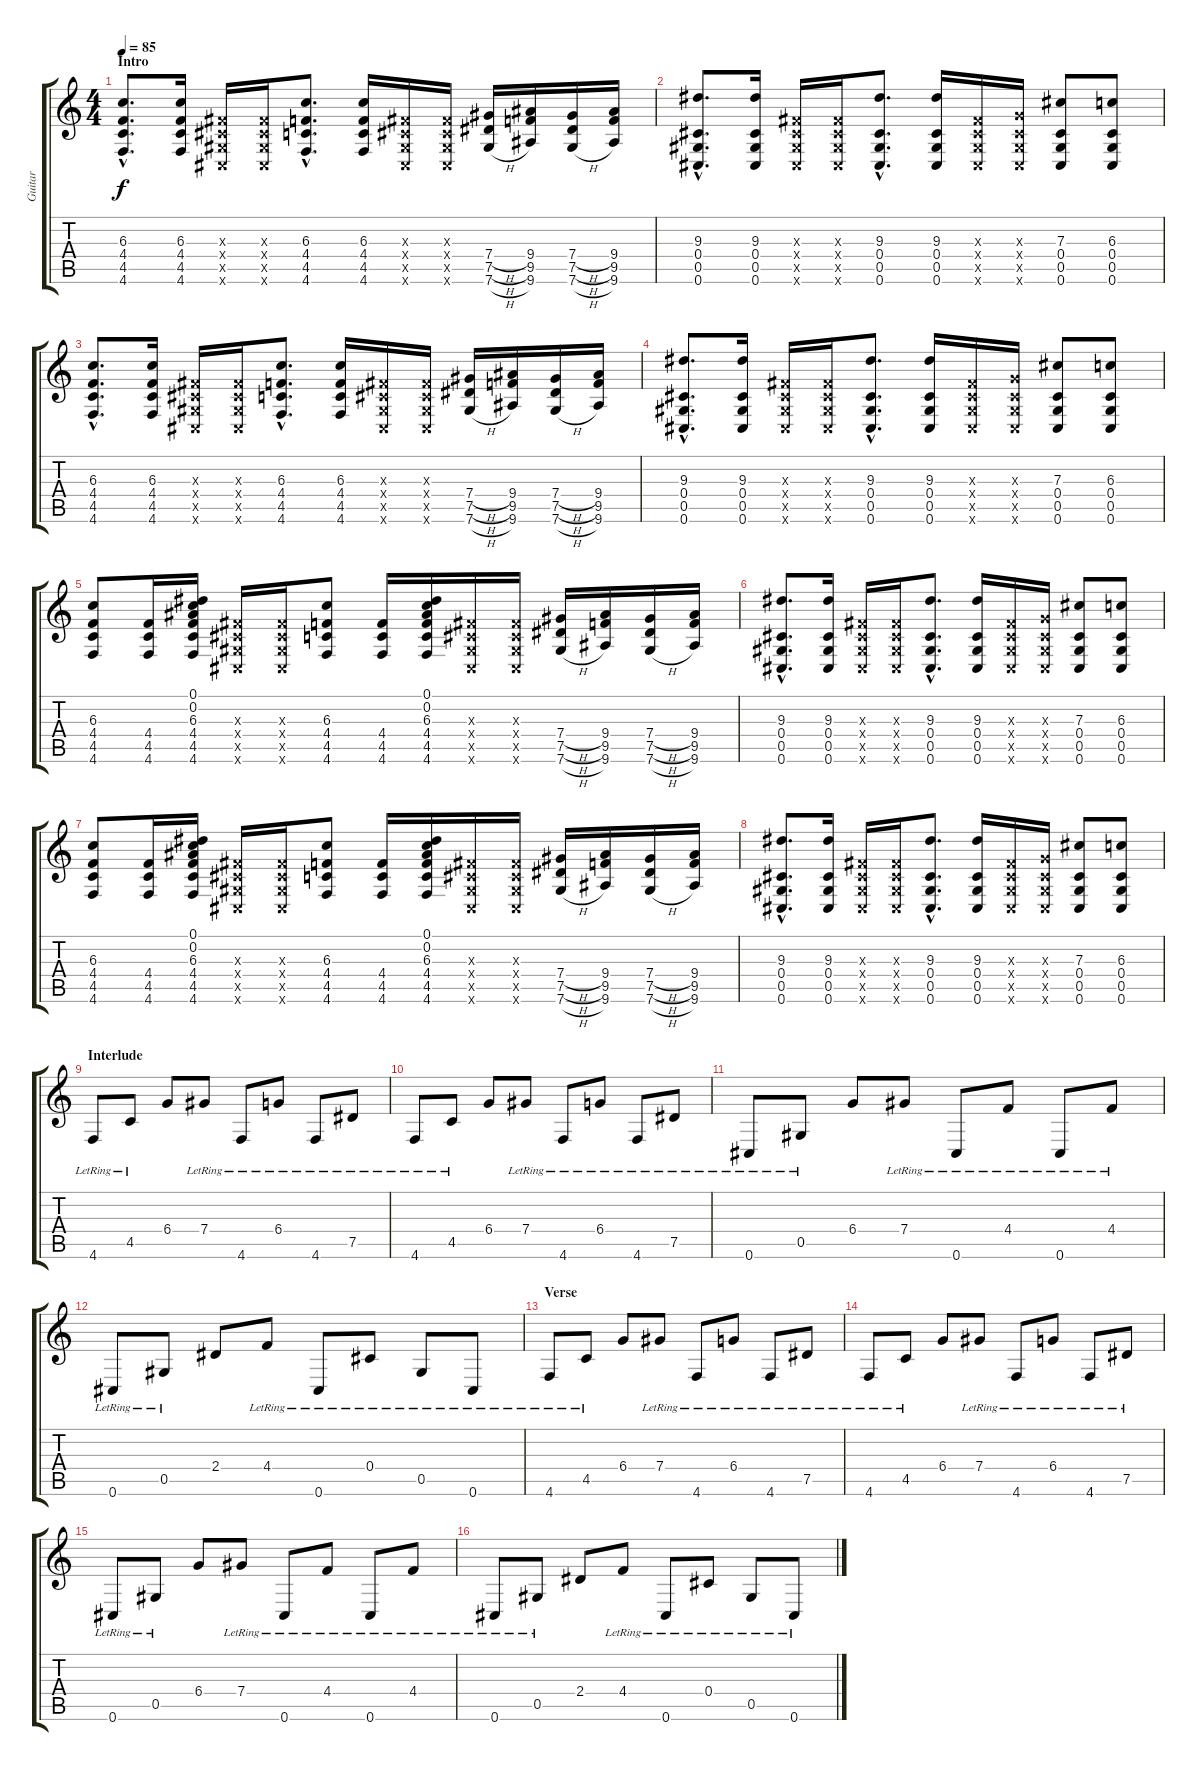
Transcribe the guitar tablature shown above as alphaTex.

\track ("Guitar" "Guitar") {instrument distortionguitar}
\staff {score tabs}
\tuning (Eb4 Bb3 Gb3 Db3 Ab2 Db2) {hide}
\ts (4 4)
\section ("" "Intro")
\tempo 85
\clef g2
\ks c
(6.3{hac} 4.4{hac} 4.5{hac} 4.6{hac}).8{d dy f instrument distortionguitar} (6.3 4.4 4.5 4.6).16 (0.3{x} 0.4{x} 0.5{x} 0.6{x}).16 (0.3{x} 0.4{x} 0.5{x} 0.6{x}).16 (6.3{hac} 4.4{hac} 4.5{hac} 4.6{hac}).8{d} (6.3 4.4 4.5 4.6).16 (0.3{x} 0.4{x} 0.5{x} 0.6{x}).16 (0.3{x} 0.4{x} 0.5{x} 0.6{x}).16 (7.4{h} 7.5{h} 7.6{h}).16 (9.4 9.5 9.6).16 (7.4{h} 7.5{h} 7.6{h}).16 (9.4 9.5 9.6).16 |
(9.3{hac} 0.4{hac} 0.5{hac} 0.6{hac}).8{d} (9.3 0.4 0.5 0.6).16 (0.3{x} 0.4{x} 0.5{x} 0.6{x}).16 (0.3{x} 0.4{x} 0.5{x} 0.6{x}).16 (9.3{hac} 0.4{hac} 0.5{hac} 0.6{hac}).8{d} (9.3 0.4 0.5 0.6).16 (0.3{x} 0.4{x} 0.5{x} 0.6{x}).16 (1.3{x} 0.4{x} 0.5{x} 0.6{x}).16 (7.3 0.4 0.5 0.6).8 (6.3 0.4 0.5 0.6).8 |
(6.3{hac} 4.4{hac} 4.5{hac} 4.6{hac}).8{d} (6.3 4.4 4.5 4.6).16 (0.3{x} 0.4{x} 0.5{x} 0.6{x}).16 (0.3{x} 0.4{x} 0.5{x} 0.6{x}).16 (6.3{hac} 4.4{hac} 4.5{hac} 4.6{hac}).8{d} (6.3 4.4 4.5 4.6).16 (0.3{x} 0.4{x} 0.5{x} 0.6{x}).16 (0.3{x} 0.4{x} 0.5{x} 0.6{x}).16 (7.4{h} 7.5{h} 7.6{h}).16 (9.4 9.5 9.6).16 (7.4{h} 7.5{h} 7.6{h}).16 (9.4 9.5 9.6).16 |
(9.3{hac} 0.4{hac} 0.5{hac} 0.6{hac}).8{d} (9.3 0.4 0.5 0.6).16 (0.3{x} 0.4{x} 0.5{x} 0.6{x}).16 (0.3{x} 0.4{x} 0.5{x} 0.6{x}).16 (9.3{hac} 0.4{hac} 0.5{hac} 0.6{hac}).8{d} (9.3 0.4 0.5 0.6).16 (0.3{x} 0.4{x} 0.5{x} 0.6{x}).16 (1.3{x} 0.4{x} 0.5{x} 0.6{x}).16 (7.3 0.4 0.5 0.6).8 (6.3 0.4 0.5 0.6).8 |
(6.3 4.4 4.5 4.6).8 (4.4 4.5 4.6).16 (0.1 0.2 6.3 4.4 4.5 4.6).16 (0.3{x} 0.4{x} 0.5{x} 0.6{x}).16 (0.3{x} 0.4{x} 0.5{x} 0.6{x}).16 (6.3 4.4 4.5 4.6).8 (4.4 4.5 4.6).16 (0.1 0.2 6.3 4.4 4.5 4.6).16 (0.3{x} 0.4{x} 0.5{x} 0.6{x}).16 (0.3{x} 0.4{x} 0.5{x} 0.6{x}).16 (7.4{h} 7.5{h} 7.6{h}).16 (9.4 9.5 9.6).16 (7.4{h} 7.5{h} 7.6{h}).16 (9.4 9.5 9.6).16 |
(9.3{hac} 0.4{hac} 0.5{hac} 0.6{hac}).8{d} (9.3 0.4 0.5 0.6).16 (0.3{x} 0.4{x} 0.5{x} 0.6{x}).16 (0.3{x} 0.4{x} 0.5{x} 0.6{x}).16 (9.3{hac} 0.4{hac} 0.5{hac} 0.6{hac}).8{d} (9.3 0.4 0.5 0.6).16 (0.3{x} 0.4{x} 0.5{x} 0.6{x}).16 (1.3{x} 0.4{x} 0.5{x} 0.6{x}).16 (7.3 0.4 0.5 0.6).8 (6.3 0.4 0.5 0.6).8 |
(6.3 4.4 4.5 4.6).8 (4.4 4.5 4.6).16 (0.1 0.2 6.3 4.4 4.5 4.6).16 (0.3{x} 0.4{x} 0.5{x} 0.6{x}).16 (0.3{x} 0.4{x} 0.5{x} 0.6{x}).16 (6.3 4.4 4.5 4.6).8 (4.4 4.5 4.6).16 (0.1 0.2 6.3 4.4 4.5 4.6).16 (0.3{x} 0.4{x} 0.5{x} 0.6{x}).16 (0.3{x} 0.4{x} 0.5{x} 0.6{x}).16 (7.4{h} 7.5{h} 7.6{h}).16 (9.4 9.5 9.6).16 (7.4{h} 7.5{h} 7.6{h}).16 (9.4 9.5 9.6).16 |
(9.3{hac} 0.4{hac} 0.5{hac} 0.6{hac}).8{d} (9.3 0.4 0.5 0.6).16 (0.3{x} 0.4{x} 0.5{x} 0.6{x}).16 (0.3{x} 0.4{x} 0.5{x} 0.6{x}).16 (9.3{hac} 0.4{hac} 0.5{hac} 0.6{hac}).8{d} (9.3 0.4 0.5 0.6).16 (0.3{x} 0.4{x} 0.5{x} 0.6{x}).16 (1.3{x} 0.4{x} 0.5{x} 0.6{x}).16 (7.3 0.4 0.5 0.6).8 (6.3 0.4 0.5 0.6).8 |
\section ("" "Interlude")
4.6{lr}.8{instrument electricguitarclean} 4.5{lr}.8 6.4.8 7.4{lr}.8 4.6{lr}.8 6.4{lr}.8 4.6{lr}.8 7.5{lr}.8 |
4.6{lr}.8 4.5{lr}.8 6.4.8 7.4{lr}.8 4.6{lr}.8 6.4{lr}.8 4.6{lr}.8 7.5{lr}.8 |
0.6{lr}.8 0.5{lr}.8 6.4.8 7.4{lr}.8 0.6{lr}.8 4.4{lr}.8 0.6{lr}.8 4.4{lr}.8 |
0.6{lr}.8 0.5{lr}.8 2.4.8 4.4{lr}.8 0.6{lr}.8 0.4{lr}.8 0.5{lr}.8 0.6{lr}.8 |
\section ("" "Verse")
4.6{lr}.8 4.5{lr}.8 6.4.8 7.4{lr}.8 4.6{lr}.8 6.4{lr}.8 4.6{lr}.8 7.5{lr}.8 |
4.6{lr}.8 4.5{lr}.8 6.4.8 7.4{lr}.8 4.6{lr}.8 6.4{lr}.8 4.6{lr}.8 7.5{lr}.8 |
0.6{lr}.8 0.5{lr}.8 6.4.8 7.4{lr}.8 0.6{lr}.8 4.4{lr}.8 0.6{lr}.8 4.4{lr}.8 |
0.6{lr}.8 0.5{lr}.8 2.4.8 4.4{lr}.8 0.6{lr}.8 0.4{lr}.8 0.5{lr}.8 0.6{lr}.8
